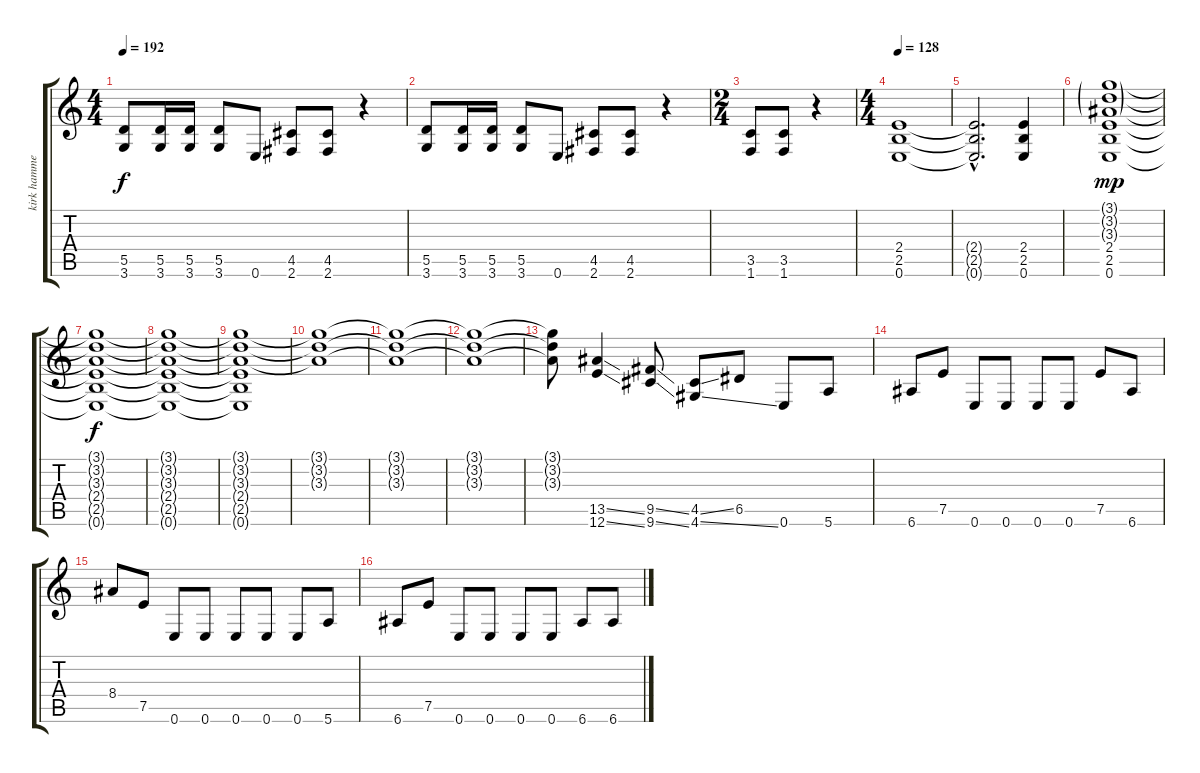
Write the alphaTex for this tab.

\track ("kirk hammett" "kirk hamme") {instrument distortionguitar}
\staff {score tabs}
\tuning (E4 B3 G3 D3 A2 E2) {hide}
\ts (4 4)
\tempo 192
\clef g2
\ks c
(5.5 3.6).8{dy f} (5.5 3.6).16 (5.5 3.6).16 (5.5 3.6).8 0.6.8 (4.5 2.6).8 (4.5 2.6).8 r.4 |
(5.5 3.6).8 (5.5 3.6).16 (5.5 3.6).16 (5.5 3.6).8 0.6.8 (4.5 2.6).8 (4.5 2.6).8 r.4 |
\ts (2 4)
(3.5 1.6).8 (3.5 1.6).8 r.4 |
\ts (4 4)
\tempo 128
(2.4 2.5 0.6).1 |
(2.4{hac t} 2.5{hac t} 0.6{hac t}).2{d} (2.4 2.5 0.6).4 |
(3.1{g} 3.2{g} 3.3{g} 2.4 2.5 0.6).1{dy mp} |
(3.1{t} 3.2{t} 3.3{t} 2.4{t} 2.5{t} 0.6{t}).1{dy f} |
(3.1{t} 3.2{t} 3.3{t} 2.4{t} 2.5{t} 0.6{t}).1 |
(3.1{t} 3.2{t} 3.3{t} 2.4{t} 2.5{t} 0.6{t}).1 |
(3.1{t} 3.2{t} 3.3{t}).1 |
(3.1{t} 3.2{t} 3.3{t}).1 |
(3.1{t} 3.2{t} 3.3{t}).1 |
(3.1{t} 3.2{t} 3.3{t}).8 (13.5{ss} 12.6{ss}).4 (9.5{ss} 9.6{ss}).8 (4.5{ss} 4.6{ss}).8 6.5.8 0.6.8 5.6.8 |
6.6.8 7.5.8 0.6.8 0.6.8 0.6.8 0.6.8 7.5.8 6.6.8 |
8.4.8 7.5.8 0.6.8 0.6.8 0.6.8 0.6.8 0.6.8 5.6.8 |
6.6.8 7.5.8 0.6.8 0.6.8 0.6.8 0.6.8 6.6.8 6.6.8
